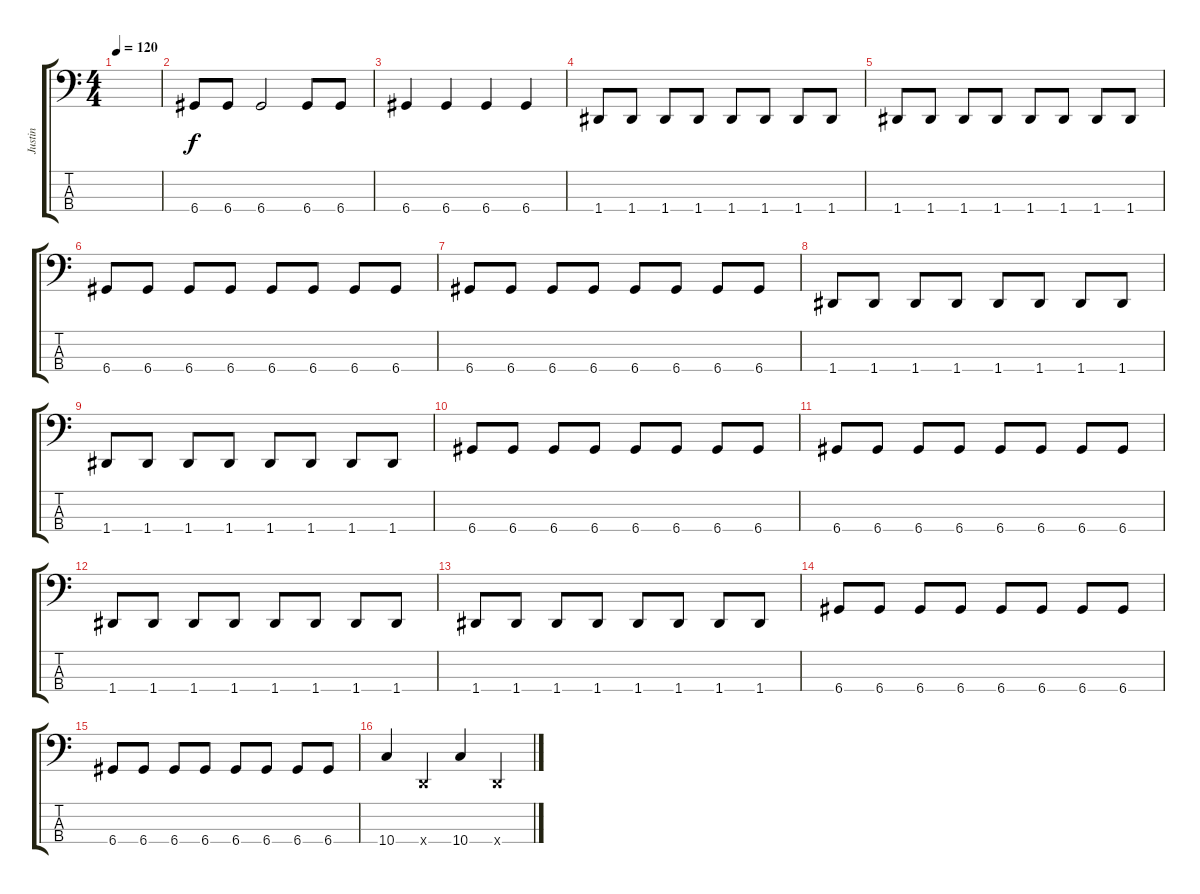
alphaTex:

\track ("Justin" "Justin") {instrument electricbasspick}
\staff {score tabs}
\tuning (G2 D2 A1 D1) {hide}
\ts (4 4)
\tempo 120
\clef f4
\ks c
|
6.4.8 6.4.8 6.4.2 6.4.8 6.4.8 |
6.4.4 6.4.4 6.4.4 6.4.4 |
1.4.8 1.4.8 1.4.8 1.4.8 1.4.8 1.4.8 1.4.8 1.4.8 |
1.4.8 1.4.8 1.4.8 1.4.8 1.4.8 1.4.8 1.4.8 1.4.8 |
6.4.8 6.4.8 6.4.8 6.4.8 6.4.8 6.4.8 6.4.8 6.4.8 |
6.4.8 6.4.8 6.4.8 6.4.8 6.4.8 6.4.8 6.4.8 6.4.8 |
1.4.8 1.4.8 1.4.8 1.4.8 1.4.8 1.4.8 1.4.8 1.4.8 |
1.4.8 1.4.8 1.4.8 1.4.8 1.4.8 1.4.8 1.4.8 1.4.8 |
6.4.8 6.4.8 6.4.8 6.4.8 6.4.8 6.4.8 6.4.8 6.4.8 |
6.4.8 6.4.8 6.4.8 6.4.8 6.4.8 6.4.8 6.4.8 6.4.8 |
1.4.8 1.4.8 1.4.8 1.4.8 1.4.8 1.4.8 1.4.8 1.4.8 |
1.4.8 1.4.8 1.4.8 1.4.8 1.4.8 1.4.8 1.4.8 1.4.8 |
6.4.8 6.4.8 6.4.8 6.4.8 6.4.8 6.4.8 6.4.8 6.4.8 |
6.4.8 6.4.8 6.4.8 6.4.8 6.4.8 6.4.8 6.4.8 6.4.8 |
10.4.4 0.4{x}.4 10.4.4 0.4{x}.4
